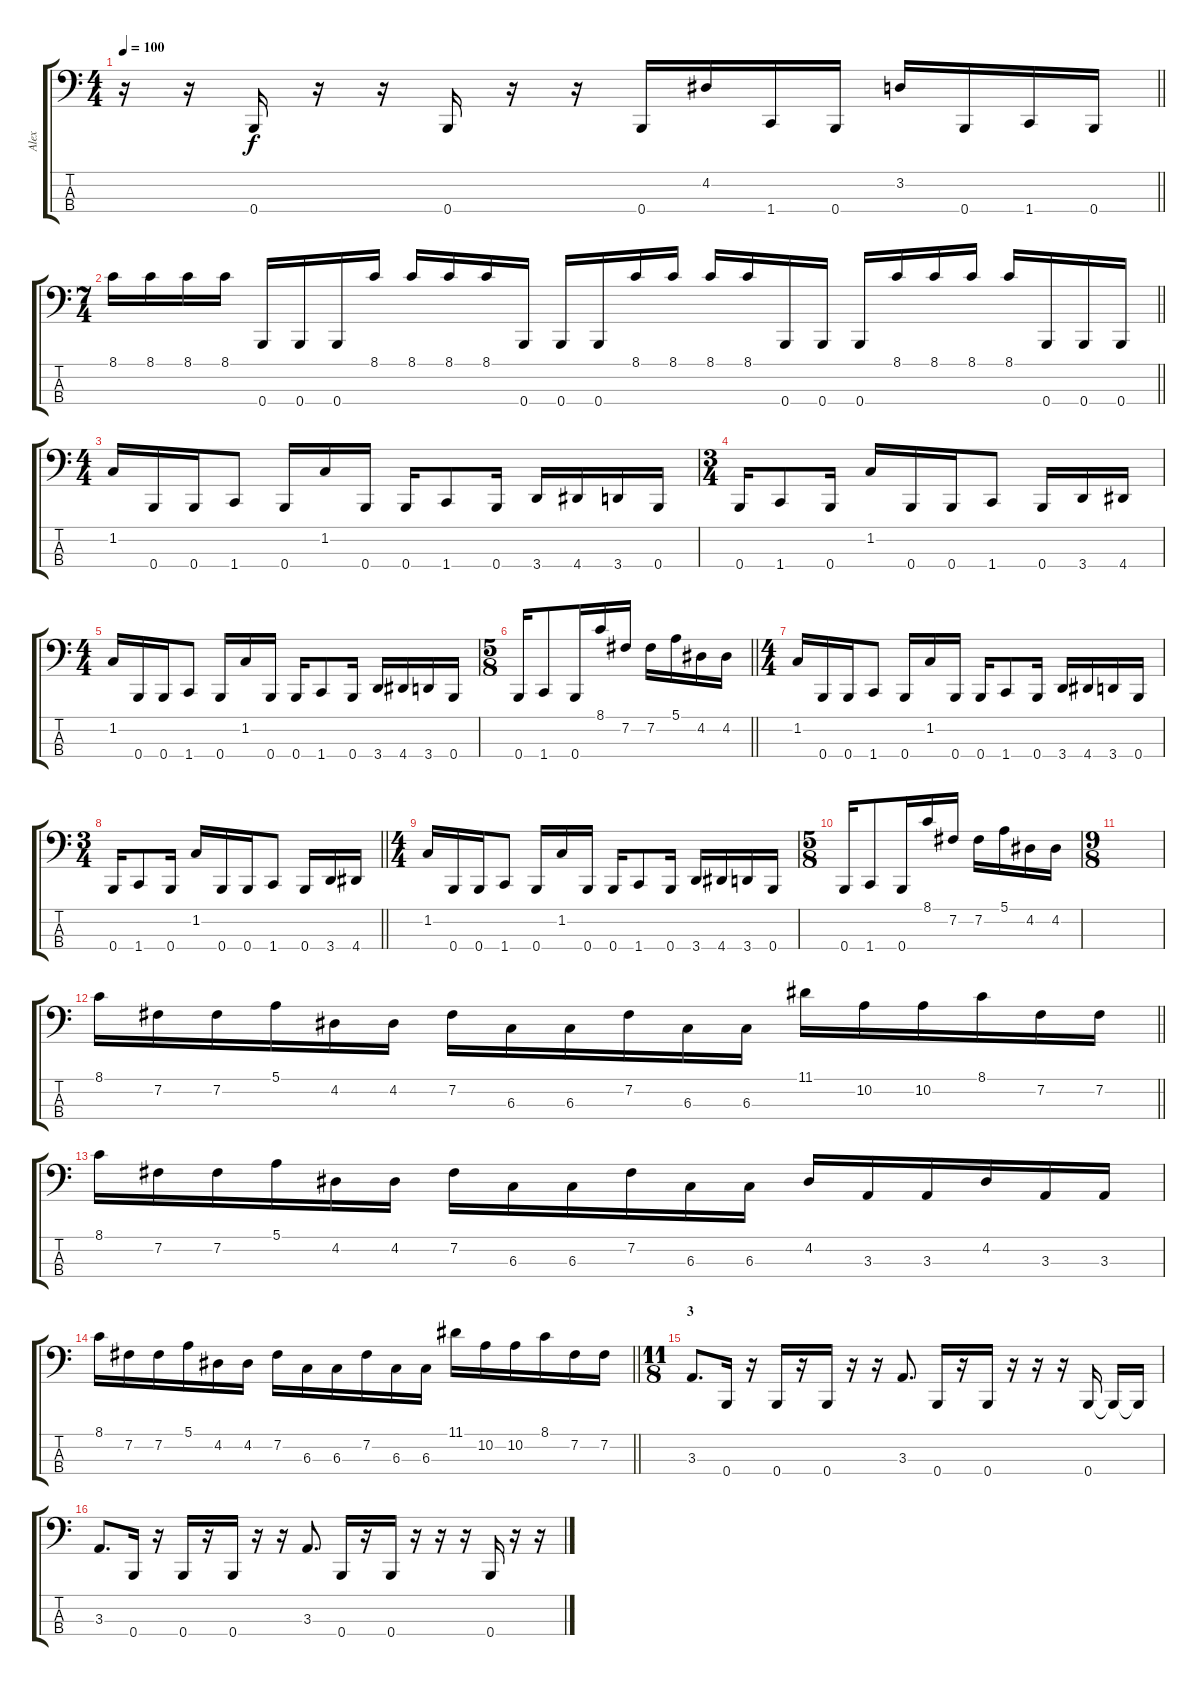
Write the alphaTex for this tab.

\track ("Alex" "Alex") {instrument slapbass2}
\staff {score tabs}
\tuning (E2 B1 Gb1 B0) {hide}
\ts (4 4)
\tempo 100
\clef f4
\barLineRight lightlight
\ks c
r.16{dy f} r.16 0.4.16 r.16 r.16 0.4.16 r.16 r.16 0.4.16 4.2.16 1.4.16 0.4.16 3.2.16 0.4.16 1.4.16 0.4.16 |
\ts (7 4)
\barLineRight lightlight
8.1.16 8.1.16 8.1.16 8.1.16 0.4.16 0.4.16 0.4.16 8.1.16 8.1.16 8.1.16 8.1.16 0.4.16 0.4.16 0.4.16 8.1.16 8.1.16 8.1.16 8.1.16 0.4.16 0.4.16 0.4.16 8.1.16 8.1.16 8.1.16 8.1.16 0.4.16 0.4.16 0.4.16 |
\ts (4 4)
\section ("" "")
1.2.16 0.4.16 0.4.16 1.4.8 0.4.16 1.2.16 0.4.16 0.4.16 1.4.8 0.4.16 3.4.16 4.4.16 3.4.16 0.4.16 |
\ts (3 4)
0.4.16 1.4.8 0.4.16 1.2.16 0.4.16 0.4.16 1.4.8 0.4.16 3.4.16 4.4.16 |
\ts (4 4)
1.2.16 0.4.16 0.4.16 1.4.8 0.4.16 1.2.16 0.4.16 0.4.16 1.4.8 0.4.16 3.4.16 4.4.16 3.4.16 0.4.16 |
\ts (5 8)
\barLineRight lightlight
0.4.16 1.4.8 0.4.16 8.1.16 7.2.16 7.2.16 5.1.16 4.2.16 4.2.16 |
\ts (4 4)
1.2.16 0.4.16 0.4.16 1.4.8 0.4.16 1.2.16 0.4.16 0.4.16 1.4.8 0.4.16 3.4.16 4.4.16 3.4.16 0.4.16 |
\ts (3 4)
\barLineRight lightlight
0.4.16 1.4.8 0.4.16 1.2.16 0.4.16 0.4.16 1.4.8 0.4.16 3.4.16 4.4.16 |
\ts (4 4)
\section ("" "")
1.2.16 0.4.16 0.4.16 1.4.8 0.4.16 1.2.16 0.4.16 0.4.16 1.4.8 0.4.16 3.4.16 4.4.16 3.4.16 0.4.16 |
\ts (5 8)
0.4.16 1.4.8 0.4.16 8.1.16 7.2.16 7.2.16 5.1.16 4.2.16 4.2.16 |
\ts (9 8)
|
\barLineRight lightlight
8.1.16 7.2.16 7.2.16 5.1.16 4.2.16 4.2.16 7.2.16 6.3.16 6.3.16 7.2.16 6.3.16 6.3.16 11.1.16 10.2.16 10.2.16 8.1.16 7.2.16 7.2.16 |
8.1.16 7.2.16 7.2.16 5.1.16 4.2.16 4.2.16 7.2.16 6.3.16 6.3.16 7.2.16 6.3.16 6.3.16 4.2.16 3.3.16 3.3.16 4.2.16 3.3.16 3.3.16 |
\barLineRight lightlight
8.1.16 7.2.16 7.2.16 5.1.16 4.2.16 4.2.16 7.2.16 6.3.16 6.3.16 7.2.16 6.3.16 6.3.16 11.1.16 10.2.16 10.2.16 8.1.16 7.2.16 7.2.16 |
\ts (11 8)
\section ("" "3")
3.3.8{d} 0.4.16 r.16 0.4.16 r.16 0.4.16 r.16 r.16 3.3.8{d} 0.4.16 r.16 0.4.16 r.16 r.16 r.16 0.4.16 0.4{t}.16 0.4{t}.16 |
3.3.8{d} 0.4.16 r.16 0.4.16 r.16 0.4.16 r.16 r.16 3.3.8{d} 0.4.16 r.16 0.4.16 r.16 r.16 r.16 0.4.16 r.16 r.16
